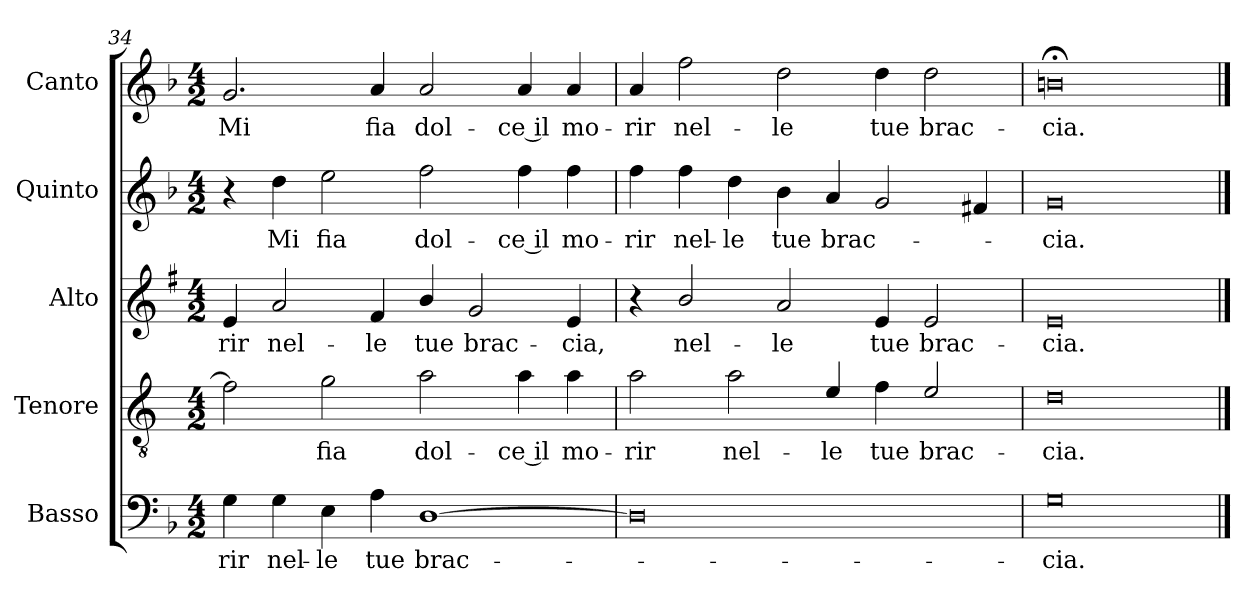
**kern	**text	**kern	**text	**kern	**text	**kern	**text	**kern	**text
*part5	*part5	*part4	*part4	*part3	*part3	*part2	*part2	*part1	*part1
*staff5	*staff5	*staff4	*staff4	*staff3	*staff3	*staff2	*staff2	*staff1	*staff1
*I"Basso	*	*I"Tenore	*	*I"Alto	*	*I"Quinto	*	*I"Canto	*
*I'B	*	*I'T	*	*I'A	*	*	*	*I'C	*
*clefF4	*	*clefGv2	*	*clefG2	*	*clefG2	*	*clefG2	*
*	*	*ITrd4c7	*	*ITrd1c2	*	*	*	*	*
*k[b-]	*	*k[b-]	*	*k[b-]	*	*k[b-]	*	*k[b-]	*
*F:	*	*F:	*	*F:	*	*F:	*	*F:	*
*M4/2	*	*M4/2	*	*M4/2	*	*M4/2	*	*M4/2	*
=34	=34	=34	=34	=34	=34	=34	=34	=34	=34
!	!LO:LY:b	!	!	!	!LO:LY:b	!	!	!	!LO:LY:b
4G\	-rir	2B\]	.	4d/	-rir	4r	.	2.g/	Mi
!	!LO:LY:b	!	!	!	!LO:LY:b	!	!LO:LY:b	!	!
4G\	nel-	.	.	2g/	nel-	4dd\	Mi	.	.
!	!LO:LY:b	!	!LO:LY:b	!	!	!	!LO:LY:b	!	!
4E\	-le	2c\	fia	.	.	2ee\	fia	.	.
!	!LO:LY:b	!	!	!	!LO:LY:b	!	!	!	!LO:LY:b
4A\	tue	.	.	4e/	-le	.	.	4a/	fia
!	!LO:LY:b	!	!LO:LY:b	!	!LO:LY:b	!	!LO:LY:b	!	!LO:LY:b
[1D	brac-	2d\	dol-	4a/	tue	2ff\	dol-	2a/	dol-
!	!	!	!	!	!LO:LY:b	!	!	!	!
.	.	.	.	2f/	brac-	.	.	.	.
!	!	!	!LO:LY:b	!	!	!	!LO:LY:b	!	!LO:LY:b
.	.	4d\	-ce il	.	.	4ff\	-ce il	4a/	-ce il
!	!	!	!LO:LY:b	!	!LO:LY:b	!	!LO:LY:b	!	!LO:LY:b
.	.	4d\	mo-	4d/	-cia,	4ff\	mo-	4a/	mo-
=35	=35	=35	=35	=35	=35	=35	=35	=35	=35
!	!	!	!LO:LY:b	!	!	!	!LO:LY:b	!	!LO:LY:b
0D]	.	2d\	-rir	4r	.	4ff\	-rir	4a/	-rir
!	!	!	!	!	!LO:LY:b	!	!LO:LY:b	!	!LO:LY:b
.	.	.	.	2a/	nel-	4ff\	nel-	2ff\	nel-
!	!	!	!LO:LY:b	!	!	!	!LO:LY:b	!	!
.	.	2d\	nel-	.	.	4dd\	-le	.	.
!	!	!	!	!	!LO:LY:b	!	!LO:LY:b	!	!LO:LY:b
.	.	.	.	2g/	-le	4b-\	tue	2dd\	-le
!	!	!	!LO:LY:b	!	!	!	!LO:LY:b	!	!
.	.	4A/	-le	.	.	4a/	brac-	.	.
!	!	!	!LO:LY:b	!	!LO:LY:b	!	!	!	!LO:LY:b
.	.	4B-\	tue	4d/	tue	2g/	.	4dd\	tue
!	!	!	!LO:LY:b	!	!LO:LY:b	!	!	!	!LO:LY:b
.	.	2A/	brac-	2d/	brac-	.	.	2dd\	brac-
.	.	.	.	.	.	4f#X/	.	.	.
=36	=36	=36	=36	=36	=36	=36	=36	=36	=36
!	!LO:LY:b	!	!LO:LY:b	!	!LO:LY:b	!	!LO:LY:b	!	!LO:LY:b
0G	-cia.	0G	-cia.	0d	-cia.	0g	-cia.	0bn;<	-cia.
==	==	==	==	==	==	==	==	==	==
*-	*-	*-	*-	*-	*-	*-	*-	*-	*-
